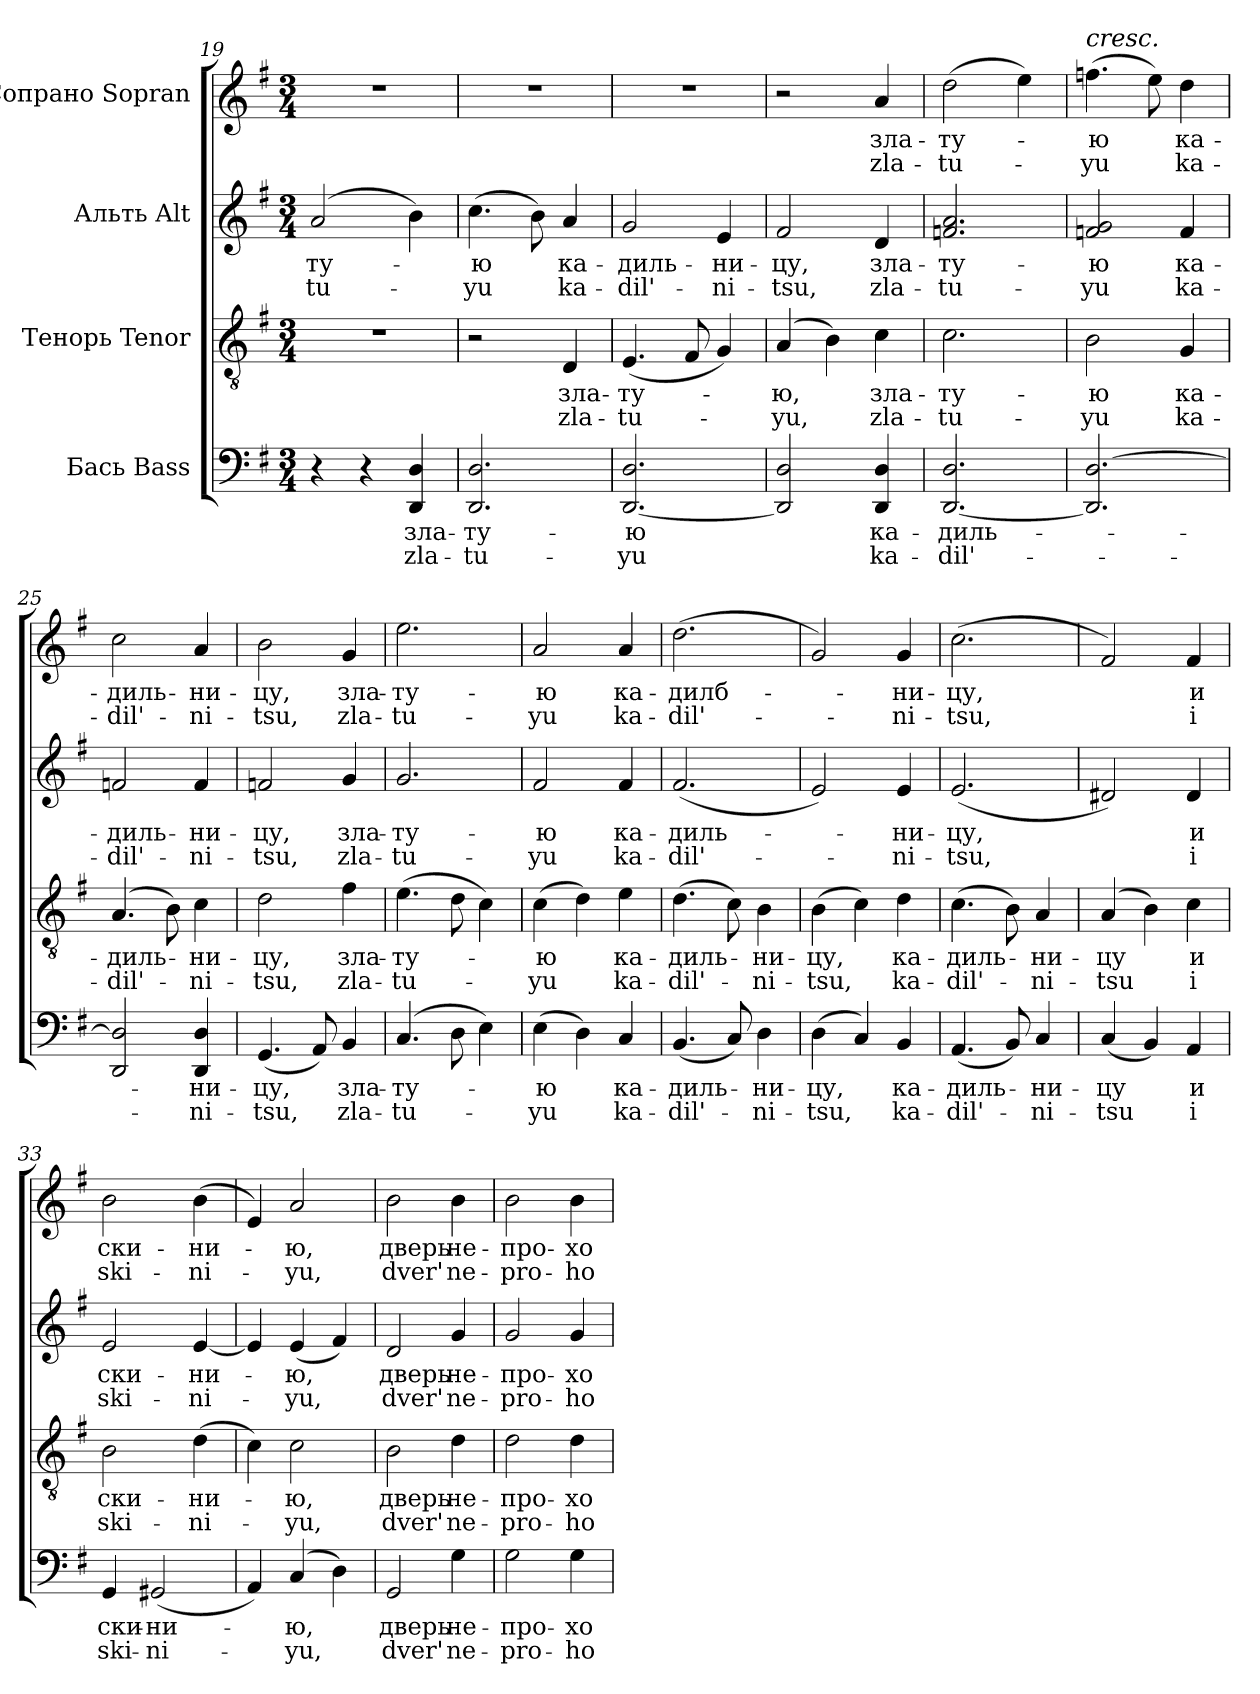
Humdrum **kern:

**kern	**text	**text	**kern	**text	**text	**kern	**text	**text	**kern	**text	**text
*part4	*part4	*part4	*part3	*part3	*part3	*part2	*part2	*part2	*part1	*part1	*part1
*staff4	*staff4	*staff4	*staff3	*staff3	*staff3	*staff2	*staff2	*staff2	*staff1	*staff1	*staff1
*I"Бась Bass	*	*	*I"Тенорь Tenor	*	*	*I"Альть Alt	*	*	*I"Сопрано Sopran	*	*
*clefF4	*	*	*clefGv2	*	*	*clefG2	*	*	*clefG2	*	*
*k[f#]	*	*	*k[f#]	*	*	*k[f#]	*	*	*k[f#]	*	*
*G:	*	*	*G:	*	*	*G:	*	*	*G:	*	*
*M3/4	*	*	*M3/4	*	*	*M3/4	*	*	*M3/4	*	*
=19	=19	=19	=19	=19	=19	=19	=19	=19	=19	=19	=19
!	!	!	!	!	!	!	!LO:LY:b	!LO:LY:b	!	!	!
4r	.	.	2.r	.	.	(>2a/	-ту-	-tu-	2.r	.	.
4r	.	.	.	.	.	.	.	.	.	.	.
!	!LO:LY:b	!LO:LY:b	!	!	!	!	!	!	!	!	!
4DD/ 4D/	зла-	zla-	.	.	.	4b\)	.	.	.	.	.
=20	=20	=20	=20	=20	=20	=20	=20	=20	=20	=20	=20
!	!LO:LY:b	!LO:LY:b	!	!	!	!	!LO:LY:b	!LO:LY:b	!	!	!
2.DD/ 2.D/	-ту-	-tu-	2r	.	.	(>4.cc\	-ю	-yu	2.r	.	.
.	.	.	.	.	.	8b\)	.	.	.	.	.
!	!	!	!	!LO:LY:b	!LO:LY:b	!	!LO:LY:b	!LO:LY:b	!	!	!
.	.	.	4D/	зла-	zla-	4a/	ка-	ka-	.	.	.
!!LO:PB:g=z
=21	=21	=21	=21	=21	=21	=21	=21	=21	=21	=21	=21
!	!LO:LY:b	!LO:LY:b	!	!LO:LY:b	!LO:LY:b	!	!LO:LY:b	!LO:LY:b	!	!	!
[2.DD/ 2.D/	-ю	-yu	(<4.E/	-ту-	-tu-	2g/	-диль-	-dil'-	2.r	.	.
.	.	.	8F#/	.	.	.	.	.	.	.	.
!	!	!	!	!	!	!	!LO:LY:b	!LO:LY:b	!	!	!
.	.	.	4G/)	.	.	4e/	-ни-	-ni-	.	.	.
=22	=22	=22	=22	=22	=22	=22	=22	=22	=22	=22	=22
!	!	!	!	!LO:LY:b	!LO:LY:b	!	!LO:LY:b	!LO:LY:b	!	!	!
2DD/] 2D/	.	.	(>4A/	-ю,	-yu,	2f#/	-цу,	-tsu,	2r	.	.
.	.	.	4B\)	.	.	.	.	.	.	.	.
!	!LO:LY:b	!LO:LY:b	!	!LO:LY:b	!LO:LY:b	!	!LO:LY:b	!LO:LY:b	!	!LO:LY:b	!LO:LY:b
4DD/ 4D/	ка-	ka-	4c\	зла-	zla-	4d/	зла-	zla-	4a/	зла-	zla-
=23	=23	=23	=23	=23	=23	=23	=23	=23	=23	=23	=23
!	!LO:LY:b	!LO:LY:b	!	!LO:LY:b	!LO:LY:b	!	!LO:LY:b	!LO:LY:b	!	!LO:LY:b	!LO:LY:b
[2.DD/ 2.D/	-диль-	-dil'-	2.c\	-ту-	-tu-	2.fn/ 2.a/	-ту-	-tu-	(>2dd\	-ту-	-tu-
.	.	.	.	.	.	.	.	.	4ee\)	.	.
=24	=24	=24	=24	=24	=24	=24	=24	=24	=24	=24	=24
!	!	!	!	!	!	!	!	!	!LO:TX:a:i:t=cresc.	!	!
!	!	!	!	!LO:LY:b	!LO:LY:b	!	!LO:LY:b	!LO:LY:b	!	!LO:LY:b	!LO:LY:b
2.DD/] [2.D/	.	.	2B\	-ю	-yu	2fn/ 2g/	-ю	-yu	(>4.ffn\	-ю	-yu
.	.	.	.	.	.	.	.	.	8ee\)	.	.
!	!	!	!	!LO:LY:b	!LO:LY:b	!	!LO:LY:b	!LO:LY:b	!	!LO:LY:b	!LO:LY:b
.	.	.	4G/	ка-	ka-	4f/	ка-	ka-	4dd\	ка-	ka-
=25	=25	=25	=25	=25	=25	=25	=25	=25	=25	=25	=25
!	!	!	!	!LO:LY:b	!LO:LY:b	!	!LO:LY:b	!LO:LY:b	!	!LO:LY:b	!LO:LY:b
2DD/ 2D/]	.	.	(>4.A/	-диль-	-dil'-	2fn/	-диль-	-dil'-	2cc\	-диль-	-dil'-
.	.	.	8B\)	.	.	.	.	.	.	.	.
!	!LO:LY:b	!LO:LY:b	!	!LO:LY:b	!LO:LY:b	!	!LO:LY:b	!LO:LY:b	!	!LO:LY:b	!LO:LY:b
4DD/ 4D/	-ни-	-ni-	4c\	-ни-	-ni-	4f/	-ни-	-ni-	4a/	-ни-	-ni-
!!LO:LB:g=z
=26	=26	=26	=26	=26	=26	=26	=26	=26	=26	=26	=26
!	!LO:LY:b	!LO:LY:b	!	!LO:LY:b	!LO:LY:b	!	!LO:LY:b	!LO:LY:b	!	!LO:LY:b	!LO:LY:b
(<4.GG/	-цу,	-tsu,	2d\	-цу,	-tsu,	2fn/	-цу,	-tsu,	2b\	-цу,	-tsu,
8AA/)	.	.	.	.	.	.	.	.	.	.	.
!	!LO:LY:b	!LO:LY:b	!	!LO:LY:b	!LO:LY:b	!	!LO:LY:b	!LO:LY:b	!	!LO:LY:b	!LO:LY:b
4BB/	зла-	zla-	4f#\	зла-	zla-	4g/	зла-	zla-	4g/	зла-	zla-
=27	=27	=27	=27	=27	=27	=27	=27	=27	=27	=27	=27
!	!LO:LY:b	!LO:LY:b	!	!LO:LY:b	!LO:LY:b	!	!LO:LY:b	!LO:LY:b	!	!LO:LY:b	!LO:LY:b
(>4.C/	-ту-	-tu-	(>4.e\	-ту-	-tu-	2.g/	-ту-	-tu-	2.ee\	-ту-	-tu-
8D\	.	.	8d\	.	.	.	.	.	.	.	.
4E\)	.	.	4c\)	.	.	.	.	.	.	.	.
=28	=28	=28	=28	=28	=28	=28	=28	=28	=28	=28	=28
!	!LO:LY:b	!LO:LY:b	!	!LO:LY:b	!LO:LY:b	!	!LO:LY:b	!LO:LY:b	!	!LO:LY:b	!LO:LY:b
(>4E\	-ю	-yu	(>4c\	-ю	-yu	2f#/	-ю	-yu	2a/	-ю	-yu
4D\)	.	.	4d\)	.	.	.	.	.	.	.	.
!	!LO:LY:b	!LO:LY:b	!	!LO:LY:b	!LO:LY:b	!	!LO:LY:b	!LO:LY:b	!	!LO:LY:b	!LO:LY:b
4C/	ка-	ka-	4e\	ка-	ka-	4f#/	ка-	ka-	4a/	ка-	ka-
=29	=29	=29	=29	=29	=29	=29	=29	=29	=29	=29	=29
!	!LO:LY:b	!LO:LY:b	!	!LO:LY:b	!LO:LY:b	!	!LO:LY:b	!LO:LY:b	!	!LO:LY:b	!LO:LY:b
(<4.BB/	-диль-	-dil'-	(>4.d\	-диль-	-dil'-	(<2.f#/	-диль-	-dil'-	(>2.dd\	-дилб-	-dil'-
8C/)	.	.	8c\)	.	.	.	.	.	.	.	.
!	!LO:LY:b	!LO:LY:b	!	!LO:LY:b	!LO:LY:b	!	!	!	!	!	!
4D\	-ни-	-ni-	4B\	-ни-	-ni-	.	.	.	.	.	.
=30	=30	=30	=30	=30	=30	=30	=30	=30	=30	=30	=30
!	!LO:LY:b	!LO:LY:b	!	!LO:LY:b	!LO:LY:b	!	!	!	!	!	!
(>4D\	-цу,	-tsu,	(>4B\	-цу,	-tsu,	2e/)	.	.	2g/)	.	.
4C/)	.	.	4c\)	.	.	.	.	.	.	.	.
!	!LO:LY:b	!LO:LY:b	!	!LO:LY:b	!LO:LY:b	!	!LO:LY:b	!LO:LY:b	!	!LO:LY:b	!LO:LY:b
4BB/	ка-	ka-	4d\	ка-	ka-	4e/	-ни-	-ni-	4g/	-ни-	-ni-
!!LO:PB:g=z
=31	=31	=31	=31	=31	=31	=31	=31	=31	=31	=31	=31
!	!LO:LY:b	!LO:LY:b	!	!LO:LY:b	!LO:LY:b	!	!LO:LY:b	!LO:LY:b	!	!LO:LY:b	!LO:LY:b
(<4.AA/	-диль-	-dil'-	(>4.c\	-диль-	-dil'-	(<2.e/	-цу,	-tsu,	(>2.cc\	-цу,	-tsu,
8BB/)	.	.	8B\)	.	.	.	.	.	.	.	.
!	!LO:LY:b	!LO:LY:b	!	!LO:LY:b	!LO:LY:b	!	!	!	!	!	!
4C/	-ни-	-ni-	4A/	-ни-	-ni-	.	.	.	.	.	.
=32	=32	=32	=32	=32	=32	=32	=32	=32	=32	=32	=32
!	!LO:LY:b	!LO:LY:b	!	!LO:LY:b	!LO:LY:b	!	!	!	!	!	!
(<4C/	-цу	-tsu	(>4A/	-цу	-tsu	2d#X/)	.	.	2f#/)	.	.
4BB/)	.	.	4B\)	.	.	.	.	.	.	.	.
!	!LO:LY:b	!LO:LY:b	!	!LO:LY:b	!LO:LY:b	!	!LO:LY:b	!LO:LY:b	!	!LO:LY:b	!LO:LY:b
4AA/	и	i	4c\	и	i	4d#/	и	i	4f#/	и	i
=33	=33	=33	=33	=33	=33	=33	=33	=33	=33	=33	=33
!	!LO:LY:b	!LO:LY:b	!	!LO:LY:b	!LO:LY:b	!	!LO:LY:b	!LO:LY:b	!	!LO:LY:b	!LO:LY:b
4GG/	ски-	ski-	2B\	ски-	ski-	2e/	ски-	ski-	2b\	ски-	ski-
!	!LO:LY:b	!LO:LY:b	!	!	!	!	!	!	!	!	!
(<2GG#X/	-ни-	-ni-	.	.	.	.	.	.	.	.	.
!	!	!	!	!LO:LY:b	!LO:LY:b	!	!LO:LY:b	!LO:LY:b	!	!LO:LY:b	!LO:LY:b
.	.	.	(>4d\	-ни-	-ni-	[4e/	-ни-	-ni-	(>4b\	-ни-	-ni-
=34	=34	=34	=34	=34	=34	=34	=34	=34	=34	=34	=34
4AA/)	.	.	4c\)	.	.	4e/]	.	.	4e/)	.	.
!	!LO:LY:b	!LO:LY:b	!	!LO:LY:b	!LO:LY:b	!	!LO:LY:b	!LO:LY:b	!	!LO:LY:b	!LO:LY:b
(>4C/	-ю,	-yu,	2c\	-ю,	-yu,	(<4e/	-ю,	-yu,	2a/	-ю,	-yu,
4D\)	.	.	.	.	.	4f#/)	.	.	.	.	.
=35	=35	=35	=35	=35	=35	=35	=35	=35	=35	=35	=35
!	!LO:LY:b	!LO:LY:b	!	!LO:LY:b	!LO:LY:b	!	!LO:LY:b	!LO:LY:b	!	!LO:LY:b	!LO:LY:b
2GG/	дверь	dver'	2B\	дверь	dver'	2d/	дверь	dver'	2b\	дверь	dver'
!	!LO:LY:b	!LO:LY:b	!	!LO:LY:b	!LO:LY:b	!	!LO:LY:b	!LO:LY:b	!	!LO:LY:b	!LO:LY:b
4G\	не-	ne-	4d\	не-	ne-	4g/	не-	ne-	4b\	не-	ne-
!!LO:LB:g=z
=36	=36	=36	=36	=36	=36	=36	=36	=36	=36	=36	=36
!	!LO:LY:b	!LO:LY:b	!	!LO:LY:b	!LO:LY:b	!	!LO:LY:b	!LO:LY:b	!	!LO:LY:b	!LO:LY:b
2G\	-про-	-pro-	2d\	-про-	-pro-	2g/	-про-	-pro-	2b\	-про-	-pro-
!	!LO:LY:b	!LO:LY:b	!	!LO:LY:b	!LO:LY:b	!	!LO:LY:b	!LO:LY:b	!	!LO:LY:b	!LO:LY:b
4G\	-хо-	-ho-	4d\	-хо-	-ho-	4g/	-хо-	-ho-	4b\	-хо-	-ho-
=	=	=	=	=	=	=	=	=	=	=	=
*-	*-	*-	*-	*-	*-	*-	*-	*-	*-	*-	*-
